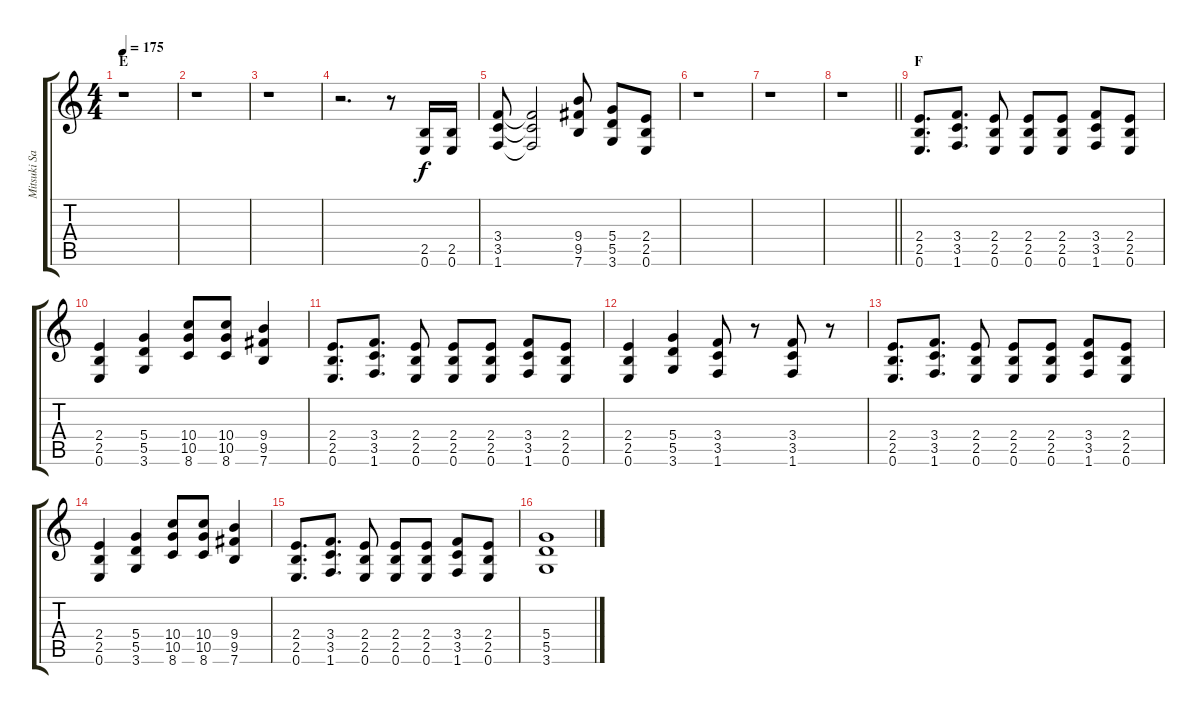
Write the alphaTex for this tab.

\track ("Mitsuki Sakai" "Mitsuki Sa") {instrument distortionguitar}
\staff {score tabs}
\tuning (E4 B3 G3 D3 A2 E2) {hide}
\ts (4 4)
\section ("" "E")
\tempo 175
\clef g2
\ks aminor
r.1{dy f} |
r.1 |
r.1 |
r.2{d} r.8 (2.5 0.6).16 (2.5 0.6).16 |
(3.4 3.5 1.6).8 (3.4{t} 3.5{t} 1.6{t}).2 (9.4 9.5 7.6).8 (5.4 5.5 3.6).8 (2.4 2.5 0.6).8 |
r.1 |
r.1 |
\barLineRight lightlight
r.1 |
\section ("" "F")
(2.4 2.5 0.6).8{d volume 10 balance 8} (3.4 3.5 1.6).8{d} (2.4 2.5 0.6).8 (2.4 2.5 0.6).8 (2.4 2.5 0.6).8 (3.4 3.5 1.6).8 (2.4 2.5 0.6).8 |
(2.4 2.5 0.6).4 (5.4 5.5 3.6).4 (10.4 10.5 8.6).8 (10.4 10.5 8.6).8 (9.4 9.5 7.6).4 |
(2.4 2.5 0.6).8{d} (3.4 3.5 1.6).8{d} (2.4 2.5 0.6).8 (2.4 2.5 0.6).8 (2.4 2.5 0.6).8 (3.4 3.5 1.6).8 (2.4 2.5 0.6).8 |
(2.4 2.5 0.6).4 (5.4 5.5 3.6).4 (3.4 3.5 1.6).8 r.8 (3.4 3.5 1.6).8 r.8 |
(2.4 2.5 0.6).8{d} (3.4 3.5 1.6).8{d} (2.4 2.5 0.6).8 (2.4 2.5 0.6).8 (2.4 2.5 0.6).8 (3.4 3.5 1.6).8 (2.4 2.5 0.6).8 |
(2.4 2.5 0.6).4 (5.4 5.5 3.6).4 (10.4 10.5 8.6).8 (10.4 10.5 8.6).8 (9.4 9.5 7.6).4 |
(2.4 2.5 0.6).8{d} (3.4 3.5 1.6).8{d} (2.4 2.5 0.6).8 (2.4 2.5 0.6).8 (2.4 2.5 0.6).8 (3.4 3.5 1.6).8 (2.4 2.5 0.6).8 |
(5.4 5.5 3.6).1
